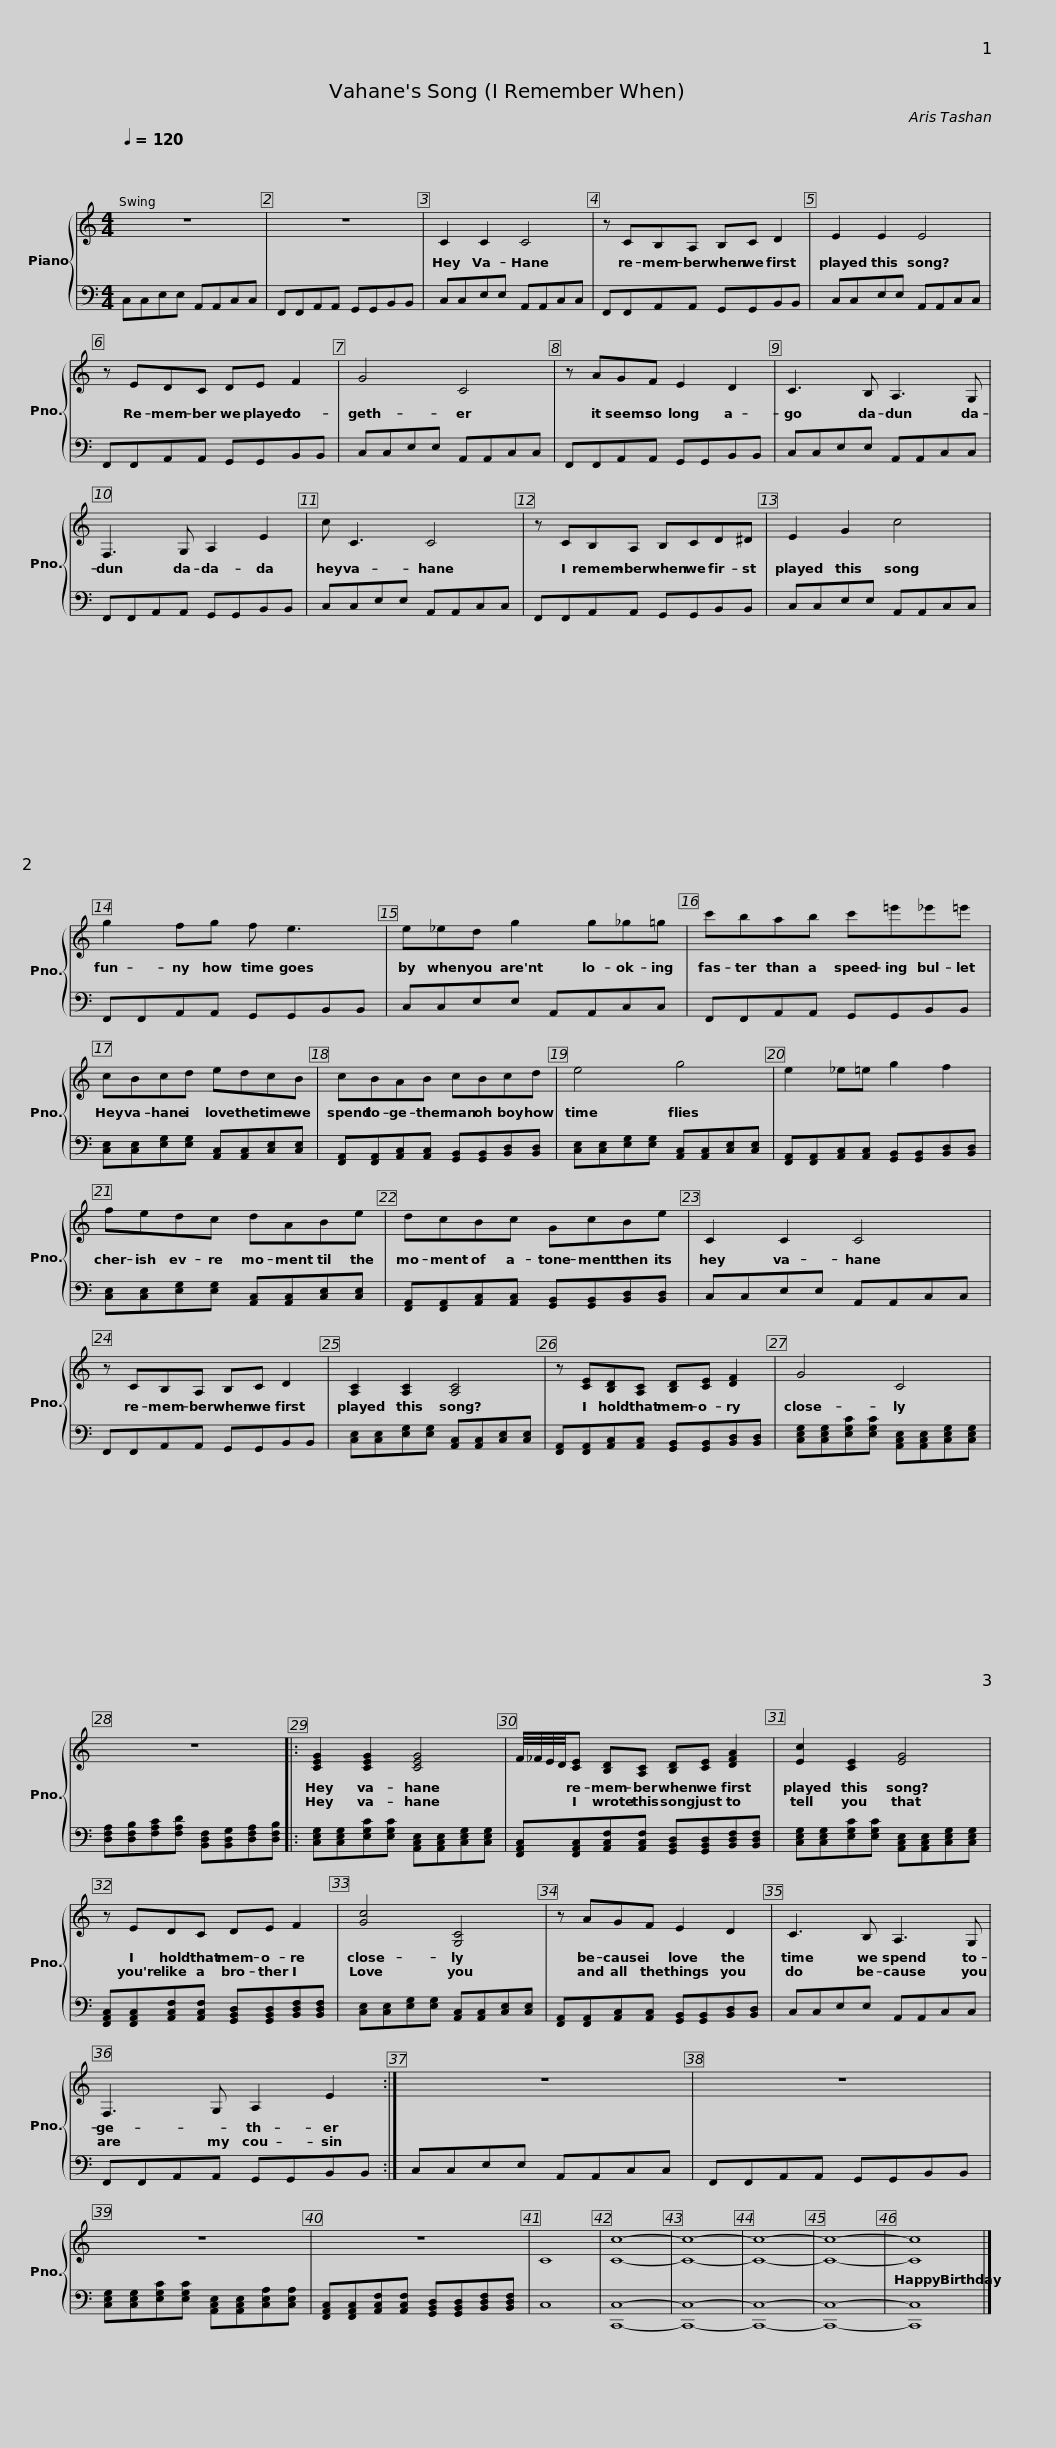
X:1
%%score { 1 | 2 }
L:1/8
Q:1/4=120
M:4/4
I:linebreak $
K:C
V:1 treble
V:2 bass
V:1
 z8 | z8 | C2 C2 C4 | z CB,A, B,C D2 |$ E2 E2 E4 | %5
 z EDC DE F2 | G4 C4 | z AGF E2 D2 |$ C3 B, A,3 G, | F,3 G, A,2 E2 | %10
 c C3 C4 | z CB,A, B,CD^D |$ E2 G2 c4 | g2 fg f e3 | e_ed g2 g_g=g |$ %15
 c'bab c'=e'_e'=e' | cBcd edcB | cBAB cBcd |$ e4 g4 | e2 _e=e g2 f2 | %20
 fedc dABe | dcBc GcBe |$ C2 C2 C4 | z CB,A, B,C D2 | [A,C]2 [A,C]2 [A,C]4 | %25
 z [CE][B,D][A,C] [B,D][CE] [DF]2 |$ G4 C4 | z8 |: [CEG]2 [CEG]2 [CEG]4 | F/4_F/4E/4D/4[CE] [B,D][A,C] [B,D][CE] [DFA]2 |$ %30
 [Ec]2 [CE]2 [EG]4 | z EDC DE F2 | [Gc]4 [G,C]4 | z AGF E2 D2 |$ C3 B, A,3 G, | %35
 F,3 G, A,2 E2 :| z8 | z8 | z8 |$ z8 | %40
 C8 | [Cc]8- | [Cc]8- | [Cc]8- | [Cc]8- | %45
 [Cc]8 |] %46
V:2
 C,C,E,E, A,,A,,C,C, | F,,F,,A,,A,, G,,G,,B,,B,, | C,C,E,E, A,,A,,C,C, | F,,F,,A,,A,, G,,G,,B,,B,, |$ C,C,E,E, A,,A,,C,C, | %5
 F,,F,,A,,A,, G,,G,,B,,B,, | C,C,E,E, A,,A,,C,C, | F,,F,,A,,A,, G,,G,,B,,B,, |$ C,C,E,E, A,,A,,C,C, | F,,F,,A,,A,, G,,G,,B,,B,, | %10
 C,C,E,E, A,,A,,C,C, | F,,F,,A,,A,, G,,G,,B,,B,, |$ C,C,E,E, A,,A,,C,C, | F,,F,,A,,A,, G,,G,,B,,B,, | C,C,E,E, A,,A,,C,C, |$ %15
 F,,F,,A,,A,, G,,G,,B,,B,, | [C,E,][C,E,][E,G,][E,G,] [A,,C,][A,,C,][C,E,][C,E,] | [F,,A,,][F,,A,,][A,,C,][A,,C,] [G,,B,,][G,,B,,][B,,D,][B,,D,] |$ [C,E,][C,E,][E,G,][E,G,] [A,,C,][A,,C,][C,E,][C,E,] | [F,,A,,][F,,A,,][A,,C,][A,,C,] [G,,B,,][G,,B,,][B,,D,][B,,D,] | %20
 [C,E,][C,E,][E,G,][E,G,] [A,,C,][A,,C,][C,E,][C,E,] | [F,,A,,][F,,A,,][A,,C,][A,,C,] [G,,B,,][G,,B,,][B,,D,][B,,D,] |$ C,C,E,E, A,,A,,C,C, | F,,F,,A,,A,, G,,G,,B,,B,, | [C,E,][C,E,][E,G,][E,G,] [A,,C,][A,,C,][C,E,][C,E,] | %25
 [F,,A,,][F,,A,,][A,,C,][A,,C,] [G,,B,,][G,,B,,][B,,D,][B,,D,] |$ [C,E,G,][C,E,G,][E,G,C][E,G,C] [A,,C,E,][A,,C,E,][C,E,G,][C,E,G,] | [D,F,A,][D,F,B,][F,A,C][F,A,D] [B,,D,F,][B,,D,G,][D,F,A,][D,F,B,] |: [C,E,G,][C,E,G,][E,G,C][E,G,C] [A,,C,E,][A,,C,E,][C,E,G,][C,E,G,] | [F,,A,,C,][F,,A,,C,][A,,C,F,][A,,C,F,] [G,,B,,D,][G,,B,,D,][B,,D,F,][B,,D,F,] |$ %30
 [C,E,G,][C,E,G,][E,G,C][E,G,C] [A,,C,E,][A,,C,E,][C,E,G,][C,E,G,] | [F,,A,,C,][F,,A,,C,][A,,C,F,][A,,C,F,] [G,,B,,D,][G,,B,,D,][B,,D,F,][B,,D,F,] | [C,E,][C,E,][E,G,][E,G,] [A,,C,][A,,C,][C,E,][C,E,] | [F,,A,,][F,,A,,][A,,C,][A,,C,] [G,,B,,][G,,B,,][B,,D,][B,,D,] |$ C,C,E,E, A,,A,,C,C, | %35
 F,,F,,A,,A,, G,,G,,B,,B,, :| C,C,E,E, A,,A,,C,C, | F,,F,,A,,A,, G,,G,,B,,B,, | [C,E,G,][C,E,G,][E,G,C][E,G,C] [A,,C,E,][A,,C,E,][C,E,A,][C,E,A,] |$ [F,,A,,C,][F,,A,,C,][A,,C,F,][A,,C,F,] [G,,B,,D,][G,,B,,D,][B,,D,F,][B,,D,F,] | %40
 C,8 | [C,,C,]8- | [C,,C,]8- | [C,,C,]8- | [C,,C,]8- | %45
 [C,,C,]8 |] %46
